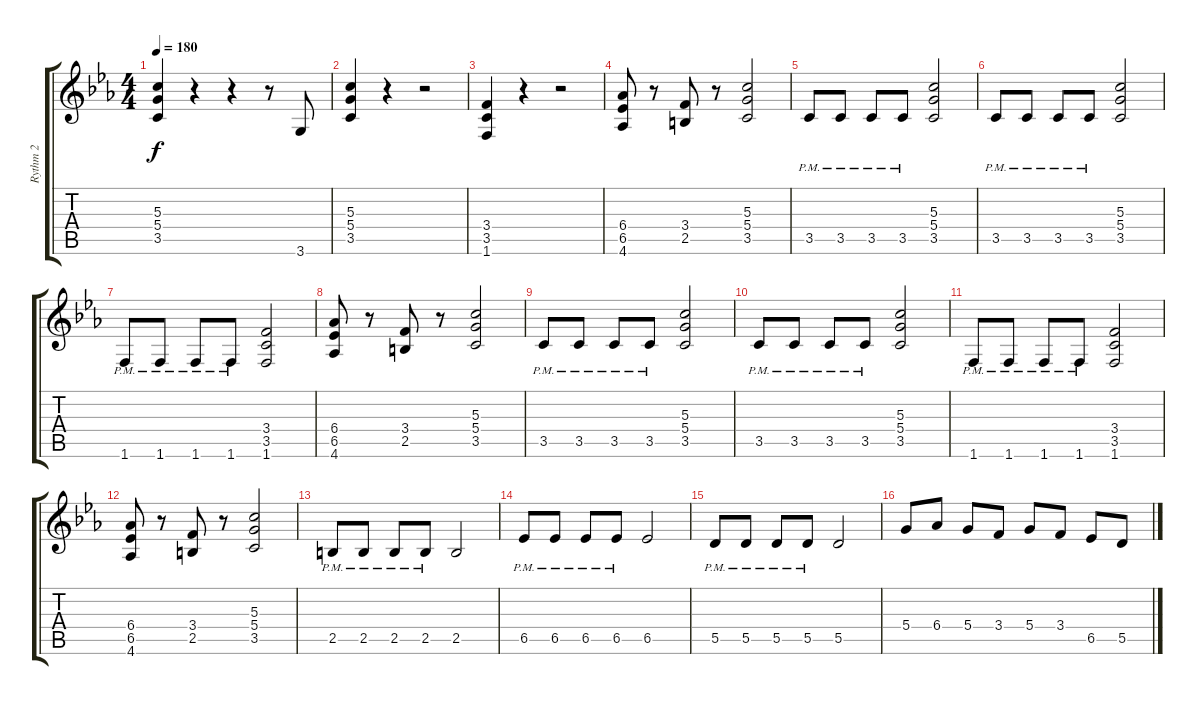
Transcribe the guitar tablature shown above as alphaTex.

\track ("Rythm 2" "Rythm 2") {instrument distortionguitar}
\staff {score tabs}
\tuning (E4 B3 G3 D3 A2 E2) {hide}
\ts (4 4)
\tempo 180
\clef g2
\ks eb
(5.3 5.4 3.5).4{dy f} r.4 r.4 r.8 3.6.8 |
(5.3 5.4 3.5).4 r.4 r.2 |
(3.4 3.5 1.6).4 r.4 r.2 |
(6.4 6.5 4.6).8 r.8 (3.4 2.5).8 r.8 (5.3 5.4 3.5).2 |
3.5{pm}.8 3.5{pm}.8 3.5{pm}.8 3.5{pm}.8 (5.3 5.4 3.5).2 |
3.5{pm}.8 3.5{pm}.8 3.5{pm}.8 3.5{pm}.8 (5.3 5.4 3.5).2 |
1.6{pm}.8 1.6{pm}.8 1.6{pm}.8 1.6{pm}.8 (3.4 3.5 1.6).2 |
(6.4 6.5 4.6).8 r.8 (3.4 2.5).8 r.8 (5.3 5.4 3.5).2 |
3.5{pm}.8 3.5{pm}.8 3.5{pm}.8 3.5{pm}.8 (5.3 5.4 3.5).2 |
3.5{pm}.8 3.5{pm}.8 3.5{pm}.8 3.5{pm}.8 (5.3 5.4 3.5).2 |
1.6{pm}.8 1.6{pm}.8 1.6{pm}.8 1.6{pm}.8 (3.4 3.5 1.6).2 |
(6.4 6.5 4.6).8 r.8 (3.4 2.5).8 r.8 (5.3 5.4 3.5).2 |
2.5{pm}.8 2.5{pm}.8 2.5{pm}.8 2.5{pm}.8 2.5.2 |
6.5{pm}.8 6.5{pm}.8 6.5{pm}.8 6.5{pm}.8 6.5.2 |
5.5{pm}.8 5.5{pm}.8 5.5{pm}.8 5.5{pm}.8 5.5.2 |
5.4.8 6.4.8 5.4.8 3.4.8 5.4.8 3.4.8 6.5.8 5.5.8
